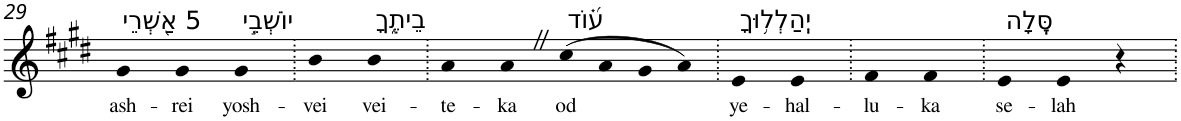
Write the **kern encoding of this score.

**kern	**text
*part1	*part1
*staff1	*staff1
*I"Piano	*
*I'Pno	*
!!LO:PB:g=z
*clefG2	*
*k[f#c#g#d#]	*
*E:	*
=29	=29
!LO:TX:a:t=5 אַ֭שְׁרֵי	!
!	!LO:LY:b
4g#	ash-
!	!LO:LY:b
4g#	-rei
!LO:TX:a:t=יוֹשְׁבֵ֣י	!
!	!LO:LY:b
4g#	yosh-
=30.	=30.
!	!LO:LY:b
4b	-vei
!LO:TX:a:t=בֵיתֶ֑ךָ	!
!	!LO:LY:b
4b	vei-
=31.	=31.
!	!LO:LY:b
4a	-te-
!	!LO:LY:b
4aZ	-ka
!LO:TX:a:t=ע֝֗וֹד	!
!	!LO:LY:b
(>8cc#	od
8a	.
8g#	.
8a)	.
=32.	=32.
!LO:TX:a:t=יְֽהַלְל֥וּךָ	!
!	!LO:LY:b
4e	ye-
!	!LO:LY:b
4e	-hal-
=33.	=33.
!	!LO:LY:b
4f#	-lu-
!	!LO:LY:b
4f#	-ka
=34.	=34.
!LO:TX:a:t=סֶּֽלָה	!
!	!LO:LY:b
4e	se-
!	!LO:LY:b
4e	-lah
4r	.
=.	=.
*-	*-
